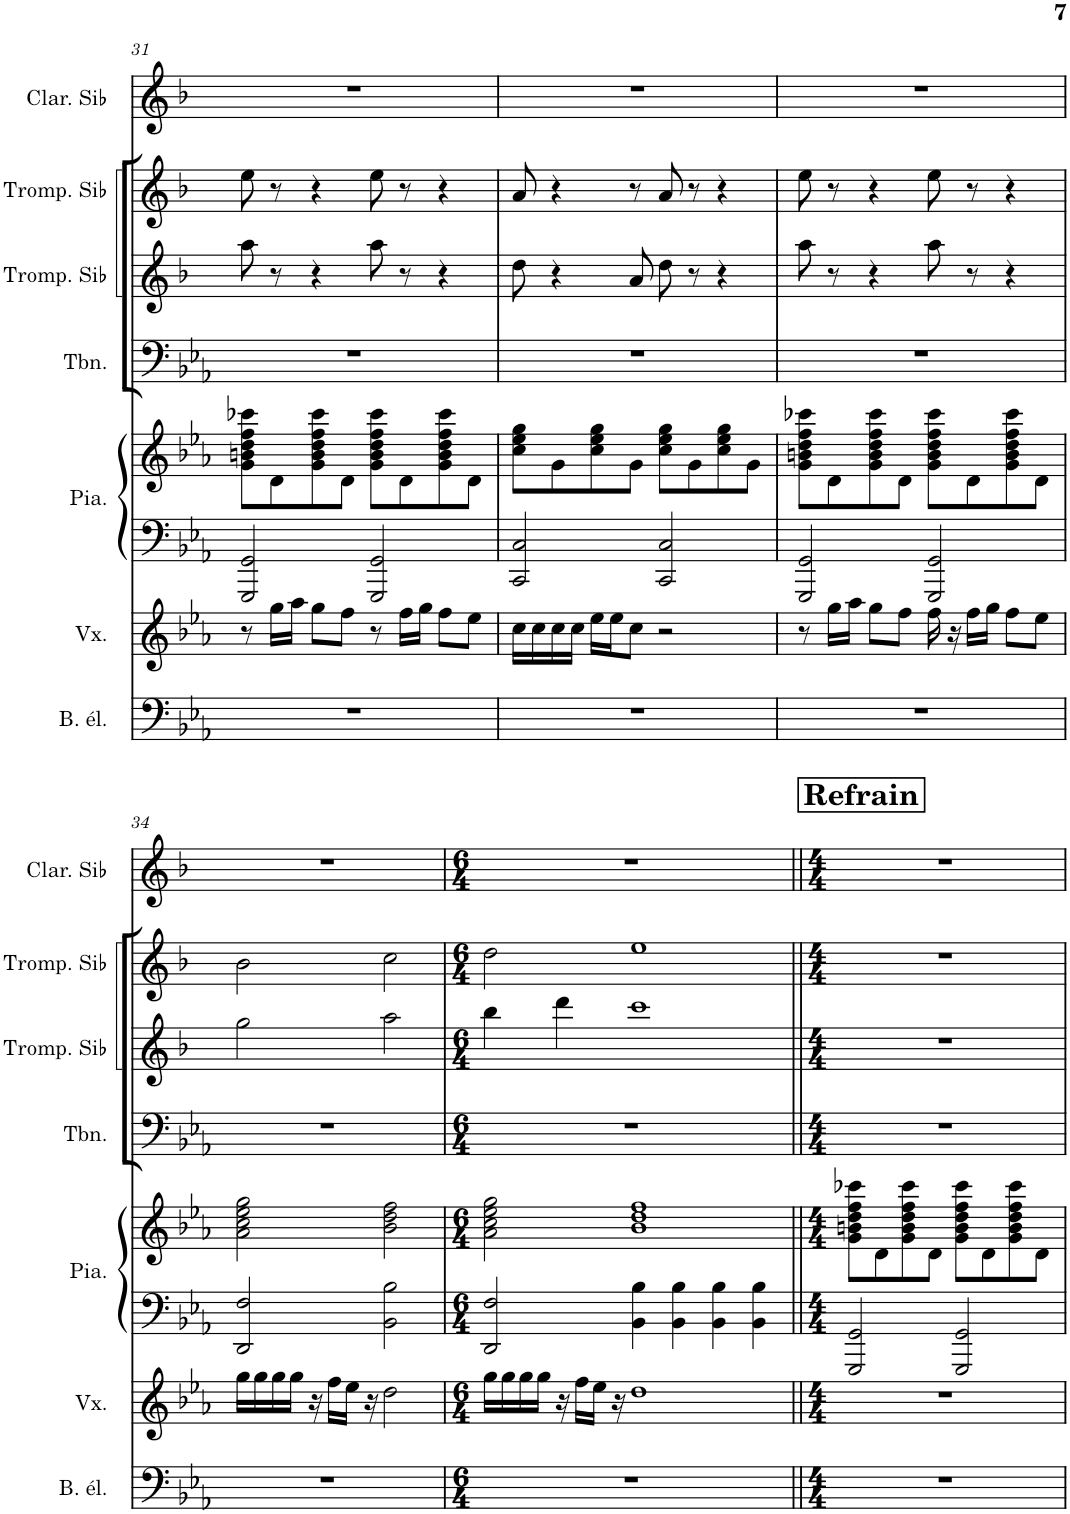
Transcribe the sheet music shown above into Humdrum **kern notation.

**kern	**kern	**kern	**kern	**kern	**kern	**kern	**kern
*part7	*part6	*part5	*part5	*part4	*part3	*part2	*part1
*staff8	*staff7	*staff6	*staff5	*staff4	*staff3	*staff2	*staff1
*I"Basse électrique	*I"Voix	*I"Piano	*	*I"Trombone	*I"Trompette en Sib	*I"Trompette en Sib	*I"Clarinette en Sib
*I'B. él.	*I'Vx.	*I'Pia.	*	*I'Tbn.	*I'Tromp. Sib	*I'Tromp. Sib	*I'Clar. Sib
!!LO:PB:g=z
*clefF4	*clefG2	*clefF4	*clefG2	*clefF4	*clefG2	*clefG2	*clefG2
*Trd7c12	*	*	*	*	*Trd1c2	*Trd1c2	*Trd1c2
*k[b-e-a-]	*k[b-e-a-]	*k[b-e-a-]	*k[b-e-a-]	*k[b-e-a-]	*k[b-]	*k[b-]	*k[b-]
*M4/4	*M4/4	*M4/4	*M4/4	*M4/4	*M4/4	*M4/4	*M4/4
=31	=31	=31	=31	=31	=31	=31	=31
1r	8r	2GGG/ 2GG/	8g\ 8bn\ 8dd\ 8ff\ 8ccc-X\L	1r	8aa\	8ee\	1r
.	16gg\LL	.	8d\	.	8r	8r	.
.	16aa-\JJ	.	.	.	.	.	.
.	8gg\L	.	8g\ 8b\ 8dd\ 8ff\ 8ccc-\	.	4r	4r	.
.	8ff\J	.	8d\J	.	.	.	.
.	8r	2GGG/ 2GG/	8g\ 8b\ 8dd\ 8ff\ 8ccc-\L	.	8aa\	8ee\	.
.	16ff\LL	.	8d\	.	8r	8r	.
.	16gg\JJ	.	.	.	.	.	.
.	8ff\L	.	8g\ 8b\ 8dd\ 8ff\ 8ccc-\	.	4r	4r	.
.	8ee-\J	.	8d\J	.	.	.	.
=32	=32	=32	=32	=32	=32	=32	=32
1r	16cc\LL	2CC/ 2C/	8cc\ 8ee-\ 8gg\L	1r	8dd\	8a/	1r
.	16cc\	.	.	.	.	.	.
.	16cc\	.	8g\	.	4r	4r	.
.	16cc\JJ	.	.	.	.	.	.
.	16ee-\LL	.	8cc\ 8ee-\ 8gg\	.	.	.	.
.	16ee-\J	.	.	.	.	.	.
.	8cc\J	.	8g\J	.	8a/	8r	.
.	2r	2CC/ 2C/	8cc\ 8ee-\ 8gg\L	.	8dd\	8a/	.
.	.	.	8g\	.	8r	8r	.
.	.	.	8cc\ 8ee-\ 8gg\	.	4r	4r	.
.	.	.	8g\J	.	.	.	.
=33	=33	=33	=33	=33	=33	=33	=33
1r	8r	2GGG/ 2GG/	8g\ 8bn\ 8dd\ 8ff\ 8ccc-X\L	1r	8aa\	8ee\	1r
.	16gg\LL	.	8d\	.	8r	8r	.
.	16aa-\JJ	.	.	.	.	.	.
.	8gg\L	.	8g\ 8b\ 8dd\ 8ff\ 8ccc-\	.	4r	4r	.
.	8ff\J	.	8d\J	.	.	.	.
.	16ff\	2GGG/ 2GG/	8g\ 8b\ 8dd\ 8ff\ 8ccc-\L	.	8aa\	8ee\	.
.	16r	.	.	.	.	.	.
.	16ff\LL	.	8d\	.	8r	8r	.
.	16gg\JJ	.	.	.	.	.	.
.	8ff\L	.	8g\ 8b\ 8dd\ 8ff\ 8ccc-\	.	4r	4r	.
.	8ee-\J	.	8d\J	.	.	.	.
!!LO:LB:g=z
=34	=34	=34	=34	=34	=34	=34	=34
1r	16gg\LL	2DD/ 2F/	2a-\ 2cc\ 2ee-\ 2gg\	1r	2gg\	2b-\	1r
.	16gg\	.	.	.	.	.	.
.	16gg\	.	.	.	.	.	.
.	16gg\JJ	.	.	.	.	.	.
.	16r	.	.	.	.	.	.
.	16ff\LL	.	.	.	.	.	.
.	16ee-\JJ	.	.	.	.	.	.
.	16r	.	.	.	.	.	.
.	2dd\	2BB-\ 2B-\	2b-\ 2dd\ 2ff\	.	2aa\	2cc\	.
=35	=35	=35	=35	=35	=35	=35	=35
*M6/4	*M6/4	*M6/4	*M6/4	*M6/4	*M6/4	*M6/4	*M6/4
1.r	16gg\LL	2DD/ 2F/	2a-\ 2cc\ 2ee-\ 2gg\	1.r	4bb-\	2dd\	1.r
.	16gg\	.	.	.	.	.	.
.	16gg\	.	.	.	.	.	.
.	16gg\JJ	.	.	.	.	.	.
.	16r	.	.	.	4ddd\	.	.
.	16ff\LL	.	.	.	.	.	.
.	16ee-\JJ	.	.	.	.	.	.
.	16r	.	.	.	.	.	.
.	1dd	4BB-\ 4B-\	1b- 1dd 1ff	.	1ccc	1ee	.
.	.	4BB-\ 4B-\	.	.	.	.	.
.	.	4BB-\ 4B-\	.	.	.	.	.
.	.	4BB-\ 4B-\	.	.	.	.	.
!!LO:REH:place=s1:a:B:cj:fs=14:t=Refrain
=36||	=36||	=36||	=36||	=36||	=36||	=36||	=36||
*M4/4	*M4/4	*M4/4	*M4/4	*M4/4	*M4/4	*M4/4	*M4/4
1r	1r	2GGG/ 2GG/	8g\ 8bn\ 8dd\ 8ff\ 8ccc-X\L	1r	1r	1r	1r
.	.	.	8d\	.	.	.	.
.	.	.	8g\ 8b\ 8dd\ 8ff\ 8ccc-\	.	.	.	.
.	.	.	8d\J	.	.	.	.
.	.	2GGG/ 2GG/	8g\ 8b\ 8dd\ 8ff\ 8ccc-\L	.	.	.	.
.	.	.	8d\	.	.	.	.
.	.	.	8g\ 8b\ 8dd\ 8ff\ 8ccc-\	.	.	.	.
.	.	.	8d\J	.	.	.	.
=	=	=	=	=	=	=	=
*-	*-	*-	*-	*-	*-	*-	*-
